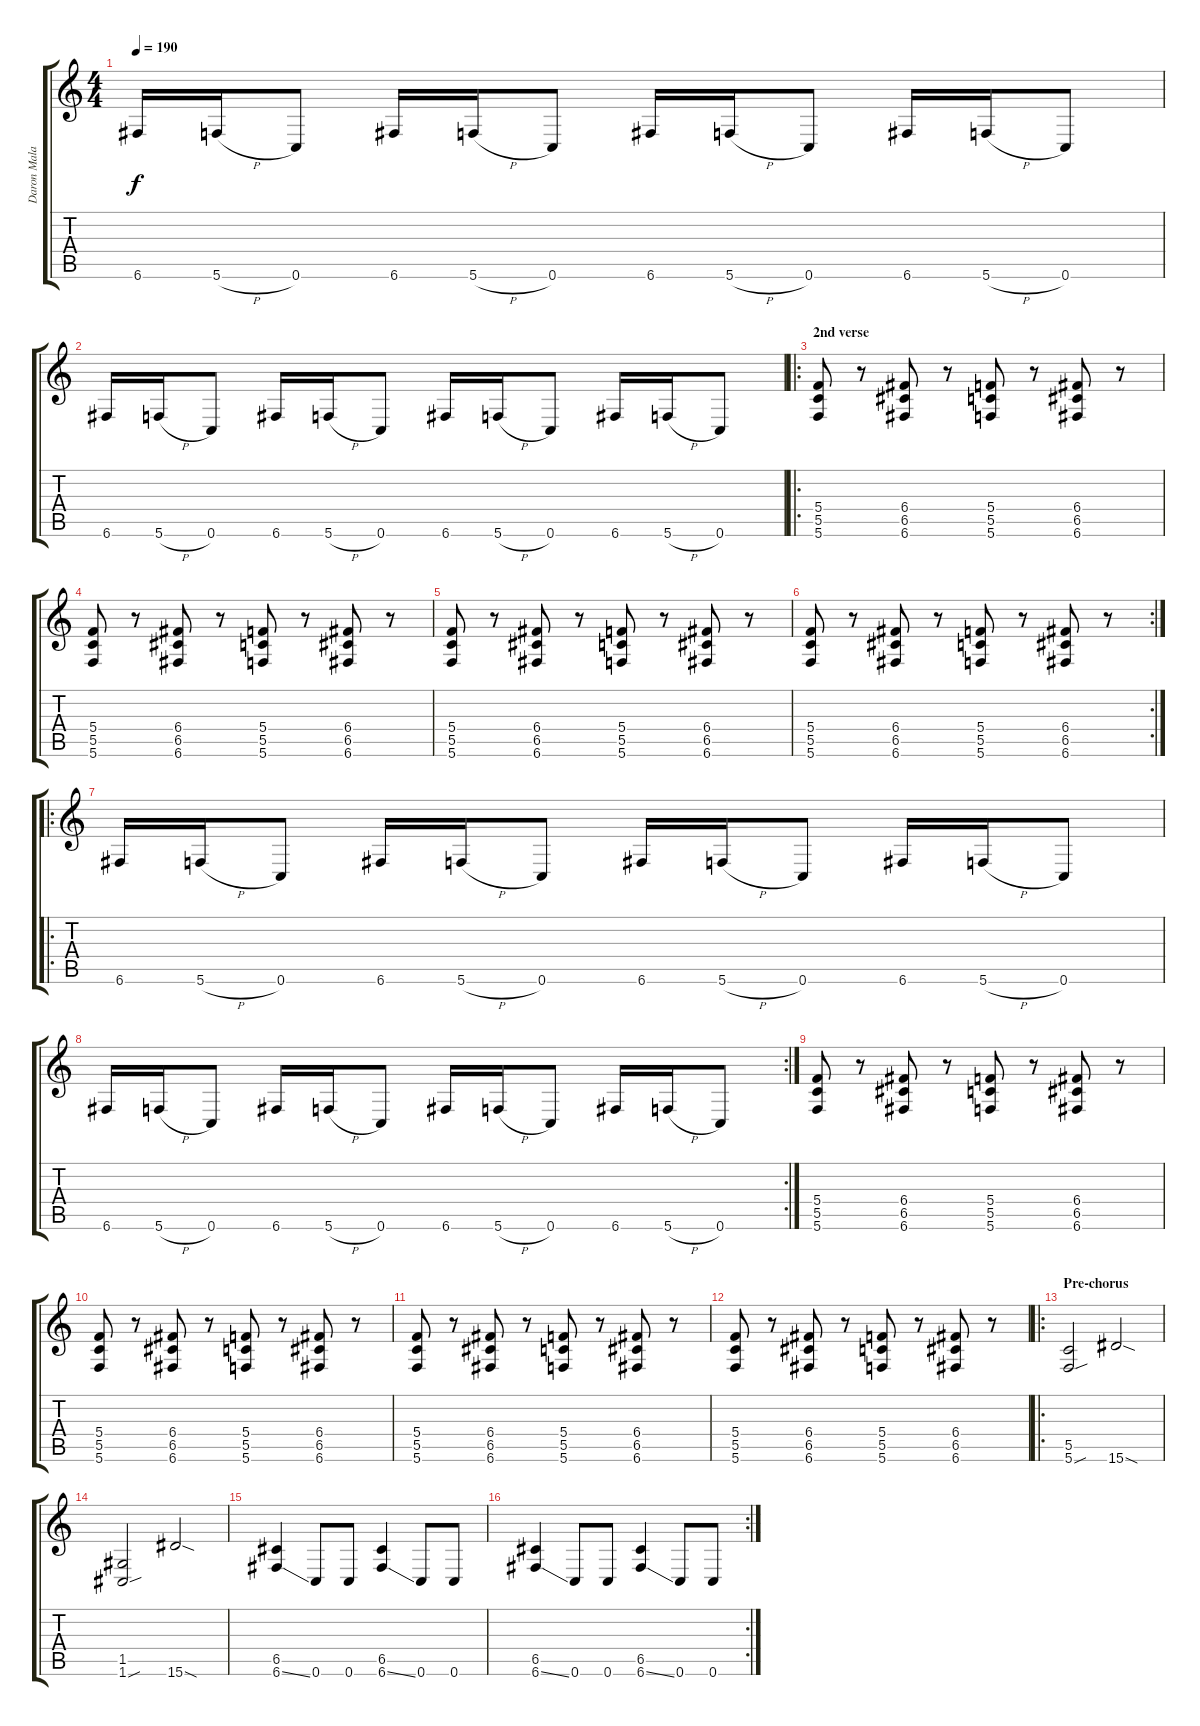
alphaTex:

\track ("Daron Malakian" "Daron Mala") {instrument distortionguitar}
\staff {score tabs}
\tuning (D4 A3 F3 C3 G2 C2) {hide}
\ts (4 4)
\tempo 190
\clef g2
\ks c
6.6.16{dy f} 5.6{h}.16 0.6.8 6.6.16 5.6{h}.16 0.6.8 6.6.16 5.6{h}.16 0.6.8 6.6.16 5.6{h}.16 0.6.8 |
6.6.16 5.6{h}.16 0.6.8 6.6.16 5.6{h}.16 0.6.8 6.6.16 5.6{h}.16 0.6.8 6.6.16 5.6{h}.16 0.6.8 |
\ro
\section ("" "2nd verse")
(5.4 5.5 5.6).8 r.8 (6.4 6.5 6.6).8 r.8 (5.4 5.5 5.6).8 r.8 (6.4 6.5 6.6).8 r.8 |
(5.4 5.5 5.6).8 r.8 (6.4 6.5 6.6).8 r.8 (5.4 5.5 5.6).8 r.8 (6.4 6.5 6.6).8 r.8 |
(5.4 5.5 5.6).8 r.8 (6.4 6.5 6.6).8 r.8 (5.4 5.5 5.6).8 r.8 (6.4 6.5 6.6).8 r.8 |
\rc 2
(5.4 5.5 5.6).8 r.8 (6.4 6.5 6.6).8 r.8 (5.4 5.5 5.6).8 r.8 (6.4 6.5 6.6).8 r.8 |
\ro
6.6.16 5.6{h}.16 0.6.8 6.6.16 5.6{h}.16 0.6.8 6.6.16 5.6{h}.16 0.6.8 6.6.16 5.6{h}.16 0.6.8 |
\rc 2
6.6.16 5.6{h}.16 0.6.8 6.6.16 5.6{h}.16 0.6.8 6.6.16 5.6{h}.16 0.6.8 6.6.16 5.6{h}.16 0.6.8 |
(5.4 5.5 5.6).8 r.8 (6.4 6.5 6.6).8 r.8 (5.4 5.5 5.6).8 r.8 (6.4 6.5 6.6).8 r.8 |
(5.4 5.5 5.6).8 r.8 (6.4 6.5 6.6).8 r.8 (5.4 5.5 5.6).8 r.8 (6.4 6.5 6.6).8 r.8 |
(5.4 5.5 5.6).8 r.8 (6.4 6.5 6.6).8 r.8 (5.4 5.5 5.6).8 r.8 (6.4 6.5 6.6).8 r.8 |
(5.4 5.5 5.6).8 r.8 (6.4 6.5 6.6).8 r.8 (5.4 5.5 5.6).8 r.8 (6.4 6.5 6.6).8 r.8 |
\ro
\section ("" "Pre-chorus")
(5.5 5.6{sou}).2 15.6{sod}.2 |
(1.5 1.6{sou}).2 15.6{sod}.2 |
(6.5 6.6{ss}).4 0.6.8 0.6.8 (6.5 6.6{ss}).4 0.6.8 0.6.8 |
\rc 2
(6.5 6.6{ss}).4 0.6.8 0.6.8 (6.5 6.6{ss}).4 0.6.8 0.6.8
